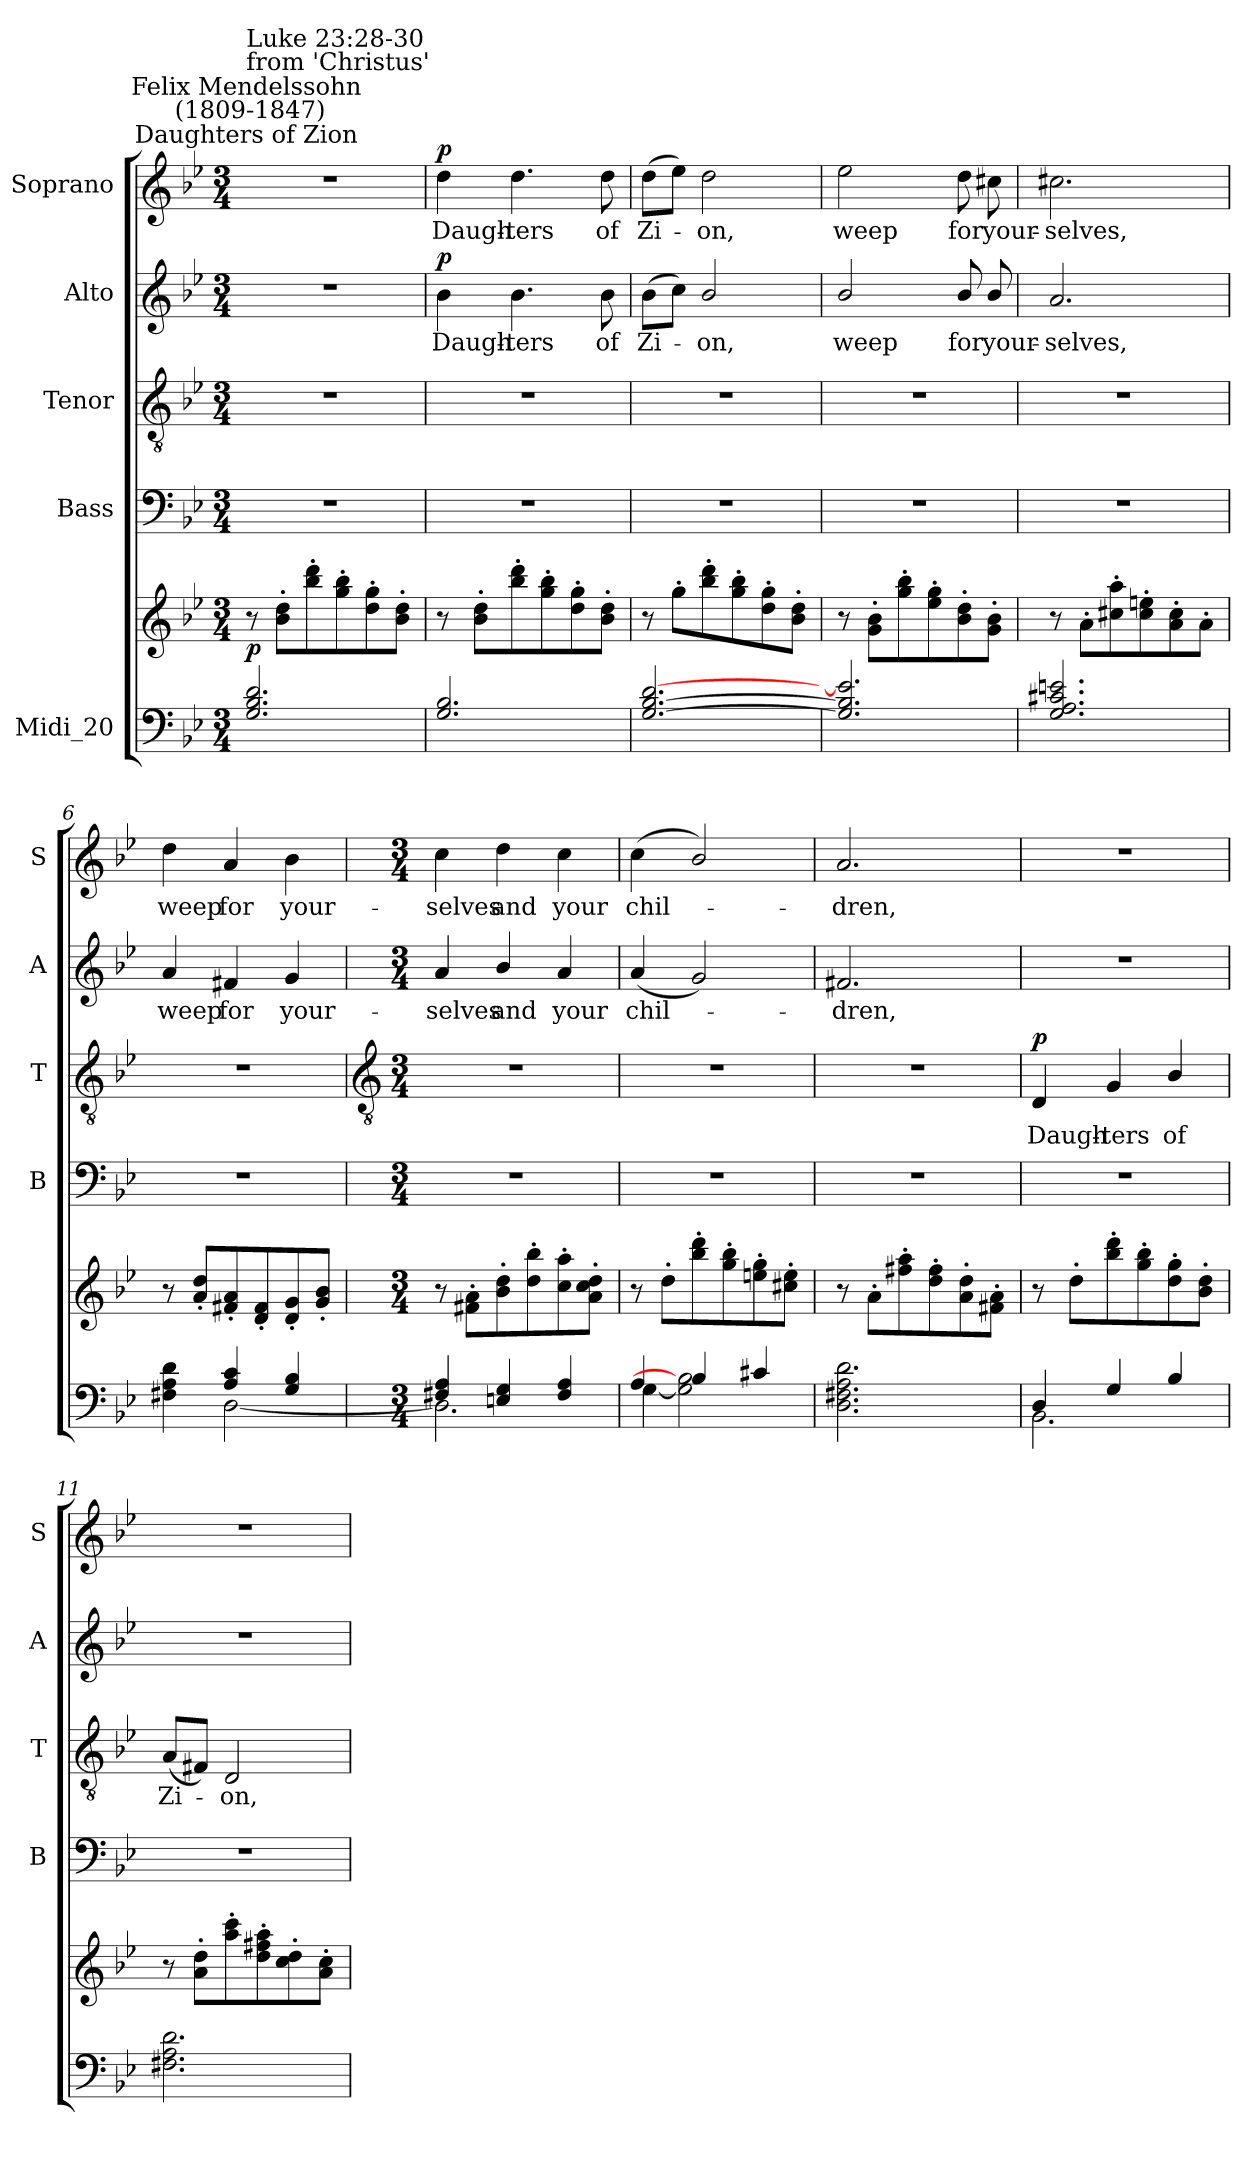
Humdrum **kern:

**kern	**kern	**dynam	**kern	**kern	**text	**dynam	**kern	**text	**dynam	**kern	**text	**dynam
*part5	*part5	*part5	*part4	*part3	*part3	*part3	*part2	*part2	*part2	*part1	*part1	*part1
*staff6	*staff5	*staff5/6	*staff4	*staff3	*staff3	*staff3	*staff2	*staff2	*staff2	*staff1	*staff1	*staff1
*I"Midi_20	*	*	*I"Bass	*I"Tenor	*	*	*I"Alto	*	*	*I"Soprano	*	*
*	*	*	*I'B	*I'T	*	*	*I'A	*	*	*I'S	*	*
*clefF4	*clefG2	*	*clefF4	*clefGv2	*	*	*clefG2	*	*	*clefG2	*	*
*k[b-e-]	*k[b-e-]	*	*k[b-e-]	*k[b-e-]	*	*	*k[b-e-]	*	*	*k[b-e-]	*	*
*B-:	*B-:	*	*B-:	*B-:	*	*	*B-:	*	*	*B-:	*	*
*M3/4	*M3/4	*	*M3/4	*M3/4	*	*	*M3/4	*	*	*M3/4	*	*
=1	=1	=1	=1	=1	=1	=1	=1	=1	=1	=1	=1	=1
*^	*	*	*	*	*	*	*	*	*	*	*	*
!	!	!	!	!	!	!	!	!	!	!	!LO:TX:a:cj:t=Daughters of Zion	!	!
!	!	!	!	!	!	!	!	!	!	!	!LO:TX:a:cj:t=Felix Mendelssohn\n (1809-1847)	!	!
!	!	!	!	!	!	!	!	!	!	!	!LO:TX:a:t=Luke 23&colon;28-30\nfrom 'Christus'	!	!
!	!LO:N:vis=1	!	!LO:DY:a=2	!LO:N:vis=1	!LO:N:vis=1	!	!	!LO:N:vis=1	!	!	!LO:N:vis=1	!	!
2.G 2.B- 2.d	2.ryy	8r	p	2.r	2.r	.	.	2.r	.	.	2.r	.	.
.	.	8b-' 8dd'L	.	.	.	.	.	.	.	.	.	.	.
.	.	8bb-' 8ddd'	.	.	.	.	.	.	.	.	.	.	.
.	.	8gg' 8bb-'	.	.	.	.	.	.	.	.	.	.	.
.	.	8dd' 8gg'	.	.	.	.	.	.	.	.	.	.	.
.	.	8b-' 8dd'J	.	.	.	.	.	.	.	.	.	.	.
=2	=2	=2	=2	=2	=2	=2	=2	=2	=2	=2	=2	=2	=2
!	!LO:N:vis=1	!	!	!LO:N:vis=1	!LO:N:vis=1	!	!	!	!LO:LY:b	!LO:DY:b	!	!LO:LY:b	!LO:DY:b
2.G 2.B-	2.ryy	8r	.	2.r	2.r	.	.	4b-	Daugh-	p	4dd	Daugh-	p
.	.	8b-' 8dd'L	.	.	.	.	.	.	.	.	.	.	.
!	!	!	!	!	!	!	!	!	!LO:LY:b	!	!	!LO:LY:b	!
.	.	8bb-' 8ddd'	.	.	.	.	.	4.b-	-ters	.	4.dd	-ters	.
.	.	8gg' 8bb-'	.	.	.	.	.	.	.	.	.	.	.
.	.	8dd' 8gg'	.	.	.	.	.	.	.	.	.	.	.
!	!	!	!	!	!	!	!	!	!LO:LY:b	!	!	!LO:LY:b	!
.	.	8b-' 8dd'J	.	.	.	.	.	8b-	of	.	8dd	of	.
=3	=3	=3	=3	=3	=3	=3	=3	=3	=3	=3	=3	=3	=3
!	!LO:N:vis=1	!	!	!LO:N:vis=1	!LO:N:vis=1	!	!	!	!LO:LY:b	!	!	!LO:LY:b	!
[2.G [2.B- [2.d	2.ryy	8r	.	2.r	2.r	.	.	(>8b-L	Zi-	.	(>8ddL	Zi-	.
.	.	8gg'L	.	.	.	.	.	8ccJ)	.	.	8ee-J)	.	.
!	!	!	!	!	!	!	!	!	!LO:LY:b	!	!	!LO:LY:b	!
.	.	8bb-' 8ddd'	.	.	.	.	.	2b-/	on,	.	2dd	on,	.
.	.	8gg' 8bb-'	.	.	.	.	.	.	.	.	.	.	.
.	.	8dd' 8gg'	.	.	.	.	.	.	.	.	.	.	.
.	.	8b-' 8dd'J	.	.	.	.	.	.	.	.	.	.	.
=4	=4	=4	=4	=4	=4	=4	=4	=4	=4	=4	=4	=4	=4
!	!LO:N:vis=1	!	!	!LO:N:vis=1	!LO:N:vis=1	!	!	!	!LO:LY:b	!	!	!LO:LY:b	!
2.G] 2.B-] 2.e-]	2.ryy	8r	.	2.r	2.r	.	.	2b-/	weep	.	2ee-	weep	.
.	.	8g' 8b-'L	.	.	.	.	.	.	.	.	.	.	.
.	.	8gg' 8bb-'	.	.	.	.	.	.	.	.	.	.	.
.	.	8ee-' 8gg'	.	.	.	.	.	.	.	.	.	.	.
!	!	!	!	!	!	!	!	!	!LO:LY:b	!	!	!LO:LY:b	!
.	.	8b-' 8dd'	.	.	.	.	.	8b-/	for	.	8dd	for	.
!	!	!	!	!	!	!	!	!	!LO:LY:b	!	!	!LO:LY:b	!
.	.	8g' 8b-'J	.	.	.	.	.	8b-/	your-	.	8cc#X	your-	.
=5	=5	=5	=5	=5	=5	=5	=5	=5	=5	=5	=5	=5	=5
!	!LO:N:vis=1	!	!	!LO:N:vis=1	!LO:N:vis=1	!	!	!	!LO:LY:b	!	!	!LO:LY:b	!
2.G 2.A 2.c#X 2.en	2.ryy	8r	.	2.r	2.r	.	.	2.a	-selves,	.	2.cc#X	-selves,	.
.	.	8a'L	.	.	.	.	.	.	.	.	.	.	.
.	.	8cc#X' 8aa'	.	.	.	.	.	.	.	.	.	.	.
.	.	8cc#' 8een'	.	.	.	.	.	.	.	.	.	.	.
.	.	8a' 8cc#'	.	.	.	.	.	.	.	.	.	.	.
.	.	8a'J	.	.	.	.	.	.	.	.	.	.	.
=6	=6	=6	=6	=6	=6	=6	=6	=6	=6	=6	=6	=6	=6
!	!	!	!	!LO:N:vis=1	!LO:N:vis=1	!	!	!	!LO:LY:b	!	!	!LO:LY:b	!
4ryy	4F#X\ 4A\ 4d\	8r	.	2.r	2.r	.	.	4a	weep	.	4dd	weep	.
.	.	8a' 8dd'L	.	.	.	.	.	.	.	.	.	.	.
!	!	!	!	!	!	!	!	!	!LO:LY:b	!	!	!LO:LY:b	!
4A/ 4c/	[2D\	8f#X' 8a'	.	.	.	.	.	4f#X	for	.	4a	for	.
.	.	8d' 8f#'	.	.	.	.	.	.	.	.	.	.	.
!	!	!	!	!	!	!	!	!	!LO:LY:b	!	!	!LO:LY:b	!
4G/ 4B-/	.	8d' 8g'	.	.	.	.	.	4g	your-	.	4b-	your-	.
.	.	8g' 8b-'J	.	.	.	.	.	.	.	.	.	.	.
!!LO:LB:g=z
=7	=7	=7	=7	=7	=7	=7	=7	=7	=7	=7	=7	=7	=7
*	*	*	*	*	*clefGv2	*	*	*	*	*	*	*	*
*M3/4	*	*M3/4	*	*M3/4	*M3/4	*	*	*M3/4	*	*	*M3/4	*	*
!	!	!	!	!LO:N:vis=1	!LO:N:vis=1	!	!	!	!LO:LY:b	!	!	!LO:LY:b	!
4F#X/ 4A/	2.D\]	8r	.	2.r	2.r	.	.	4a	-selves	.	4cc	-selves	.
.	.	8f#X' 8a'L	.	.	.	.	.	.	.	.	.	.	.
!	!	!	!	!	!	!	!	!	!LO:LY:b	!	!	!LO:LY:b	!
4En/ 4G/	.	8b-' 8dd'	.	.	.	.	.	4b-/	and	.	4dd	and	.
.	.	8dd' 8bb-'	.	.	.	.	.	.	.	.	.	.	.
!	!	!	!	!	!	!	!	!	!LO:LY:b	!	!	!LO:LY:b	!
4F#/ 4A/	.	8cc' 8aa'	.	.	.	.	.	4a	your	.	4cc	your	.
.	.	8a' 8cc' 8dd'J	.	.	.	.	.	.	.	.	.	.	.
=8	=8	=8	=8	=8	=8	=8	=8	=8	=8	=8	=8	=8	=8
!	!	!	!	!LO:N:vis=1	!LO:N:vis=1	!	!	!	!LO:LY:b	!	!	!LO:LY:b	!
4A/	[4G\	8r	.	2.r	2.r	.	.	(<4a	chil-	.	(<4cc	chil-	.
.	.	8dd'L	.	.	.	.	.	.	.	.	.	.	.
4B-/	2G\] 2B-\]	8bb-' 8ddd'	.	.	.	.	.	2g/)	.	.	2b-/)	.	.
.	.	8gg' 8bb-'	.	.	.	.	.	.	.	.	.	.	.
4c#X/	.	8een' 8gg'	.	.	.	.	.	.	.	.	.	.	.
.	.	8cc#X' 8ee'J	.	.	.	.	.	.	.	.	.	.	.
=9	=9	=9	=9	=9	=9	=9	=9	=9	=9	=9	=9	=9	=9
!LO:N:vis=1	!	!	!	!LO:N:vis=1	!LO:N:vis=1	!	!	!	!LO:LY:b	!	!	!LO:LY:b	!
2.ryy	2.D\ 2.F#X\ 2.A\ 2.d\	8r	.	2.r	2.r	.	.	2.f#X	dren,	.	2.a	dren,	.
.	.	8a'L	.	.	.	.	.	.	.	.	.	.	.
.	.	8ff#X' 8aa'	.	.	.	.	.	.	.	.	.	.	.
.	.	8dd' 8ff#'	.	.	.	.	.	.	.	.	.	.	.
.	.	8a' 8dd'	.	.	.	.	.	.	.	.	.	.	.
.	.	8f#X' 8a'J	.	.	.	.	.	.	.	.	.	.	.
=10	=10	=10	=10	=10	=10	=10	=10	=10	=10	=10	=10	=10	=10
!	!	!	!	!LO:N:vis=1	!	!LO:LY:b	!LO:DY:b	!LO:N:vis=1	!	!	!LO:N:vis=1	!	!
4D/	2.BB-\	8r	.	2.r	4D	Daugh-	p	2.r	.	.	2.r	.	.
.	.	8dd'L	.	.	.	.	.	.	.	.	.	.	.
!	!	!	!	!	!	!LO:LY:b	!	!	!	!	!	!	!
4G/	.	8bb-' 8ddd'	.	.	4G	-ters	.	.	.	.	.	.	.
.	.	8gg' 8bb-'	.	.	.	.	.	.	.	.	.	.	.
!	!	!	!	!	!	!LO:LY:b	!	!	!	!	!	!	!
4B-/	.	8dd' 8gg'	.	.	4B-/	of	.	.	.	.	.	.	.
.	.	8b-' 8dd'J	.	.	.	.	.	.	.	.	.	.	.
=11	=11	=11	=11	=11	=11	=11	=11	=11	=11	=11	=11	=11	=11
!LO:N:vis=1	!	!	!	!LO:N:vis=1	!	!LO:LY:b	!	!LO:N:vis=1	!	!	!LO:N:vis=1	!	!
2.ryy	2.F#X\ 2.A\ 2.d\	8r	.	2.r	(<8AL	Zi-	.	2.r	.	.	2.r	.	.
.	.	8a' 8dd'L	.	.	8F#XJ)	.	.	.	.	.	.	.	.
!	!	!	!	!	!	!LO:LY:b	!	!	!	!	!	!	!
.	.	8aa' 8ccc'	.	.	2D	on,	.	.	.	.	.	.	.
.	.	8dd' 8ff#X' 8aa'	.	.	.	.	.	.	.	.	.	.	.
.	.	8cc' 8dd'	.	.	.	.	.	.	.	.	.	.	.
.	.	8a' 8cc'J	.	.	.	.	.	.	.	.	.	.	.
*v	*v	*	*	*	*	*	*	*	*	*	*	*	*
=	=	=	=	=	=	=	=	=	=	=	=	=
*-	*-	*-	*-	*-	*-	*-	*-	*-	*-	*-	*-	*-
